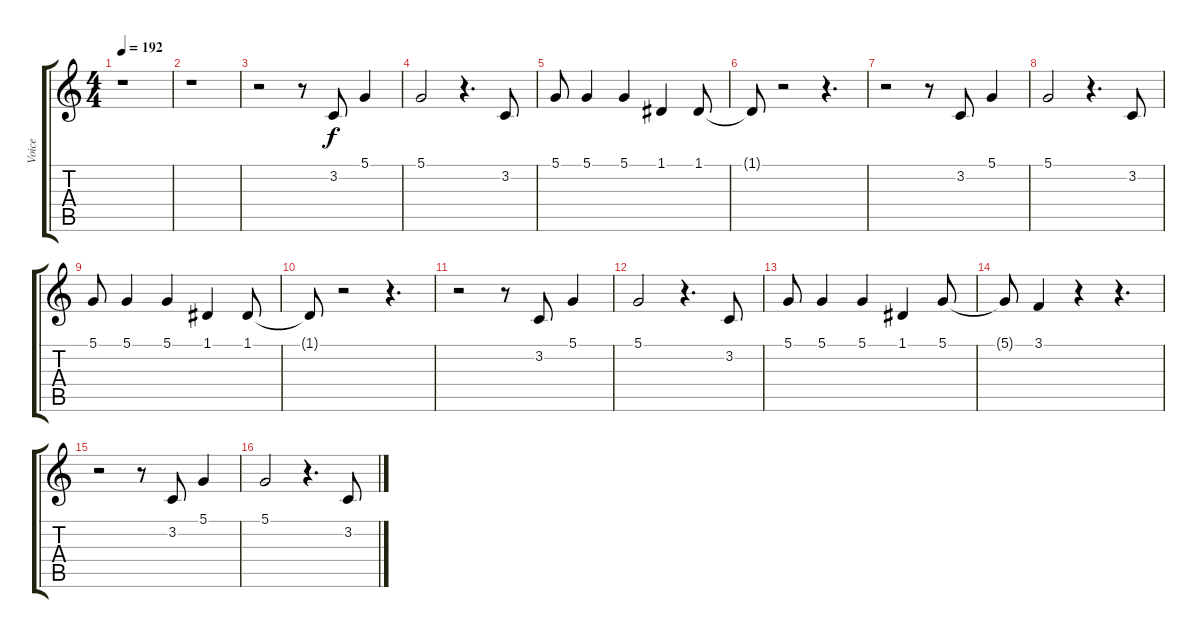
\track ("Voice" "Voice") {instrument oboe}
\staff {score tabs}
\tuning (D4 A3 F3 C3 G2 C2) {hide}
\ts (4 4)
\tempo 192
\clef g2
\ks c
r.1{dy f} |
r.1 |
r.2 r.8 3.2.8 5.1.4 |
5.1.2 r.4{d} 3.2.8 |
5.1.8 5.1.4 5.1.4 1.1.4 1.1.8 |
1.1{t}.8 r.2 r.4{d} |
r.2 r.8 3.2.8 5.1.4 |
5.1.2 r.4{d} 3.2.8 |
5.1.8 5.1.4 5.1.4 1.1.4 1.1.8 |
1.1{t}.8 r.2 r.4{d} |
r.2 r.8 3.2.8 5.1.4 |
5.1.2 r.4{d} 3.2.8 |
5.1.8 5.1.4 5.1.4 1.1.4 5.1.8 |
5.1{t}.8 3.1.4 r.4 r.4{d} |
r.2 r.8 3.2.8 5.1.4 |
5.1.2 r.4{d} 3.2.8
